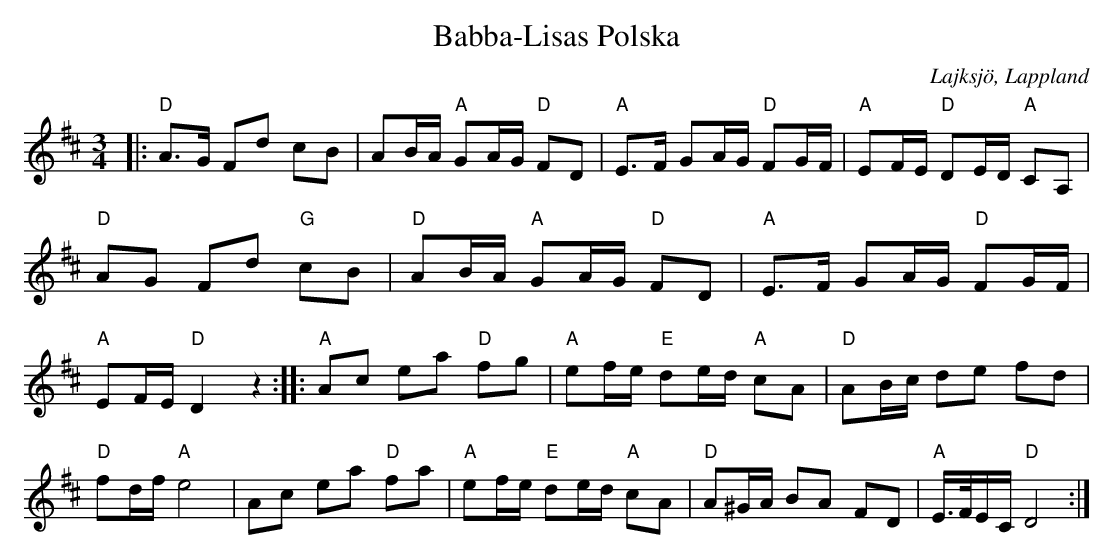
X:1
T:Babba-Lisas Polska
O:Lajksjö, Lappland
M:3/4
L:1/16
K:D
|:"D" A3G F2d2 c2B2|A2BA "A" G2AG "D" F2D2|"A" E3F G2AG "D" F2GF|"A" E2FE "D" D2ED "A" C2A,2|"D" A2G2 F2d2 "G" c2B2|"D" A2BA "A" G2AG "D" F2D2|"A" E3F G2AG "D" F2GF|"A" E2FE "D" D4 z4::"A" A2c2 e2a2 "D" f2g2|"A" e2fe "E" d2ed "A" c2A2|"D" A2Bc d2e2 f2d2|"D" f2df "A" e8|A2c2 e2a2 "D" f2a2|"A" e2fe "E" d2ed "A" c2A2 |"D" A2^GA B2A2 F2D2| "A" E3/2F1/2EC "D" D8:|
